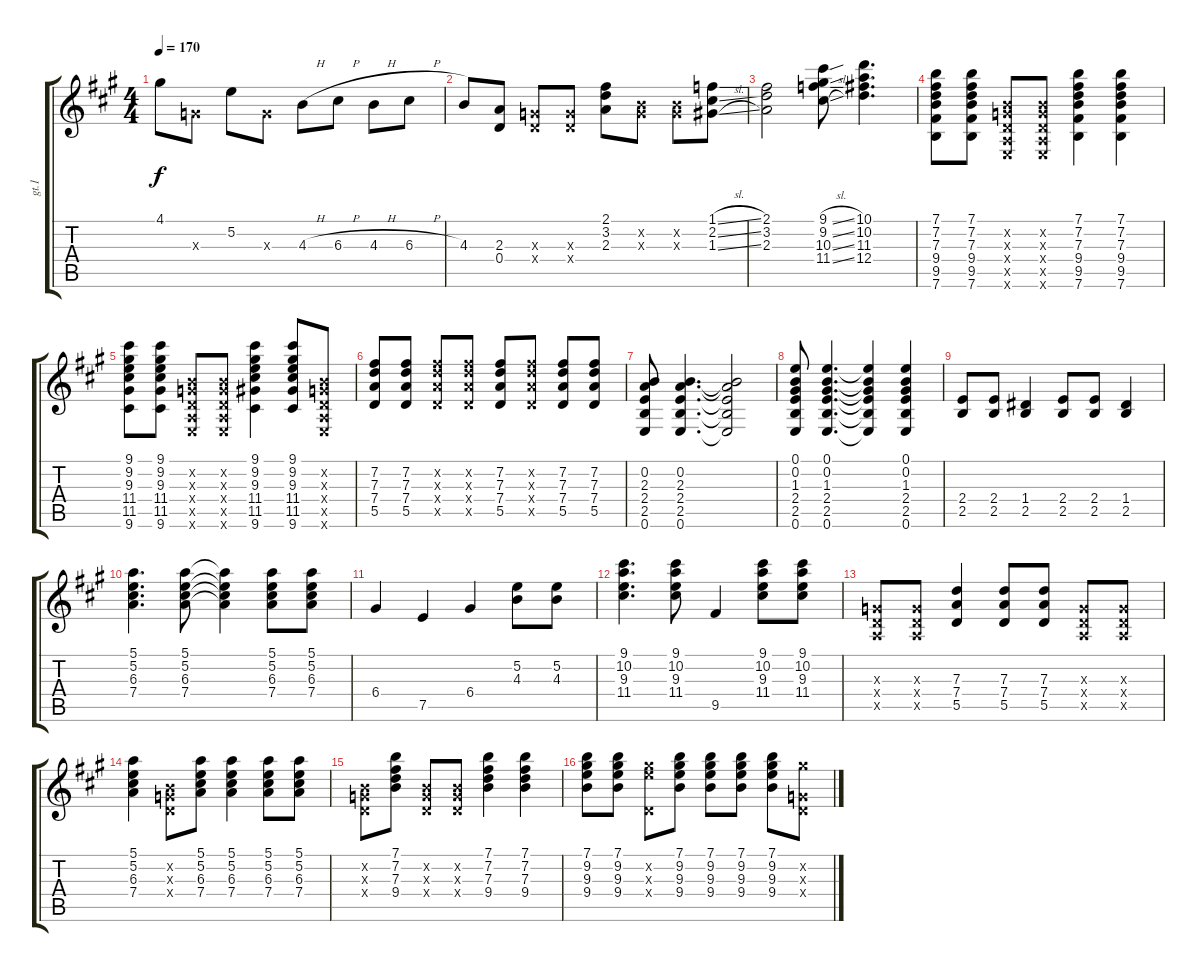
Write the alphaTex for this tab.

\track ("gt.1" "gt.1") {instrument overdrivenguitar}
\staff {score tabs}
\tuning (E4 B3 G3 D3 A2 E2) {hide}
\ts (4 4)
\tempo 170
\clef g2
\ks a
4.1.8{dy f} 0.3{x}.8 5.2.8 0.3{x}.8 4.3{h}.8 6.3{h}.8 4.3{h}.8 6.3{h}.8 |
4.3.8 (2.3 0.4).8 (0.3{x} 0.4{x}).8 (0.3{x} 0.4{x}).8 (2.1 3.2 2.3).8 (0.2{x} 0.3{x}).8 (0.2{x} 0.3{x}).8 (1.1{sl} 2.2{sl} 1.3{sl}).8 |
(2.1 3.2 2.3).2 (9.1{sl} 9.2{sl} 10.3{sl} 11.4{sl}).8 (10.1 10.2 11.3 12.4).4{d} |
(7.1 7.2 7.3 9.4 9.5 7.6).8 (7.1 7.2 7.3 9.4 9.5 7.6).8 (0.2{x} 0.3{x} 0.4{x} 0.5{x} 0.6{x}).8 (0.2{x} 0.3{x} 0.4{x} 0.5{x} 0.6{x}).8 (7.1 7.2 7.3 9.4 9.5 7.6).4 (7.1 7.2 7.3 9.4 9.5 7.6).4 |
(9.1 9.2 9.3 11.4 11.5 9.6).8 (9.1 9.2 9.3 11.4 11.5 9.6).8 (0.2{x} 0.3{x} 0.4{x} 0.5{x} 0.6{x}).8 (0.2{x} 0.3{x} 0.4{x} 0.5{x} 0.6{x}).8 (9.1 9.2 9.3 11.4 11.5 9.6).4 (9.1 9.2 9.3 11.4 11.5 9.6).8 (0.2{x} 0.3{x} 0.4{x} 0.5{x} 0.6{x}).8 |
(7.2 7.3 7.4 5.5).8 (7.2 7.3 7.4 5.5).8 (7.2{x} 7.3{x} 7.4{x} 5.5{x}).8 (7.2{x} 7.3{x} 7.4{x} 5.5{x}).8 (7.2 7.3 7.4 5.5).8 (7.2{x} 7.3{x} 7.4{x} 5.5{x}).8 (7.2 7.3 7.4 5.5).8 (7.2 7.3 7.4 5.5).8 |
(0.2 2.3 2.4 2.5 0.6).8 (0.2 2.3 2.4 2.5 0.6).4{d} (0.2{t} 2.3{t} 2.4{t} 2.5{t} 0.6{t}).2 |
(0.1 0.2 1.3 2.4 2.5 0.6).8 (0.1 0.2 1.3 2.4 2.5 0.6).4{d} (0.1{t} 0.2{t} 1.3{t} 2.4{t} 2.5{t} 0.6{t}).4 (0.1 0.2 1.3 2.4 2.5 0.6).4 |
(2.4 2.5).8 (2.4 2.5).8 (1.4 2.5).4 (2.4 2.5).8 (2.4 2.5).8 (1.4 2.5).4 |
(5.1 5.2 6.3 7.4).4{d} (5.1 5.2 6.3 7.4).8 (5.1{t} 5.2{t} 6.3{t} 7.4{t}).4 (5.1 5.2 6.3 7.4).8 (5.1 5.2 6.3 7.4).8 |
6.4.4 7.5.4 6.4.4 (5.2 4.3).8 (5.2 4.3).8 |
(9.1 10.2 9.3 11.4).4{d} (9.1 10.2 9.3 11.4).8 9.5.4 (9.1 10.2 9.3 11.4).8 (9.1 10.2 9.3 11.4).8 |
(0.3{x} 0.4{x} 0.5{x}).8 (0.3{x} 0.4{x} 0.5{x}).8 (7.3 7.4 5.5).4 (7.3 7.4 5.5).8 (7.3 7.4 5.5).8 (0.3{x} 0.4{x} 0.5{x}).8 (0.3{x} 0.4{x} 0.5{x}).8 |
(5.1 5.2 6.3 7.4).4 (0.2{x} 0.3{x} 0.4{x}).8 (5.1 5.2 6.3 7.4).8 (5.1 5.2 6.3 7.4).4 (5.1 5.2 6.3 7.4).8 (5.1 5.2 6.3 7.4).8 |
(0.2{x} 0.3{x} 0.4{x}).8 (7.1 7.2 7.3 9.4).8 (0.2{x} 0.3{x} 0.4{x}).8 (0.2{x} 0.3{x} 0.4{x}).8 (7.1 7.2 7.3 9.4).4 (7.1 7.2 7.3 9.4).4 |
(7.1 9.2 9.3 9.4).8 (7.1 9.2 9.3 9.4).8 (9.2{x} 9.3{x} 0.4{x}).8 (7.1 9.2 9.3 9.4).8 (7.1 9.2 9.3 9.4).8 (7.1 9.2 9.3 9.4).8 (7.1 9.2 9.3 9.4).8 (9.2{x} 0.3{x} 0.4{x}).8
